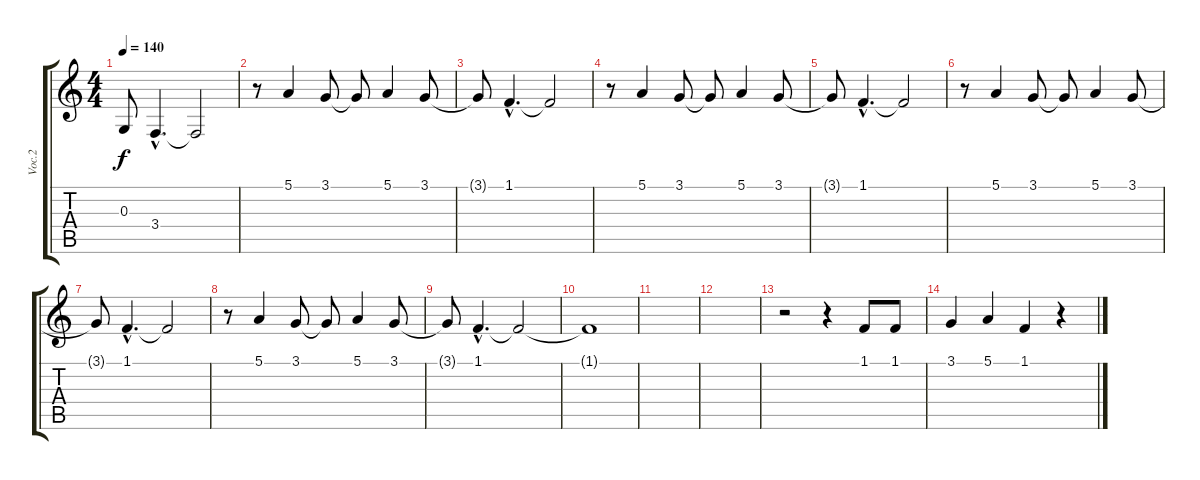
\track ("Voc.2" "Voc.2") {instrument lead2sawtooth}
\staff {score tabs}
\tuning (E4 B3 G3 D3 A2 E2) {hide}
\ts (4 4)
\tempo 140
\clef g2
\ks c
0.3{t}.8{dy f} 3.4{hac}.4{d} 3.4{t}.2 |
r.8 5.1.4 3.1.8 3.1{t}.8 5.1.4 3.1.8 |
3.1{t}.8 1.1{hac}.4{d} 1.1{t}.2 |
r.8 5.1.4 3.1.8 3.1{t}.8 5.1.4 3.1.8 |
3.1{t}.8 1.1{hac}.4{d} 1.1{t}.2 |
r.8 5.1.4 3.1.8 3.1{t}.8 5.1.4 3.1.8 |
3.1{t}.8 1.1{hac}.4{d} 1.1{t}.2 |
r.8 5.1.4 3.1.8 3.1{t}.8 5.1.4 3.1.8 |
3.1{t}.8 1.1{hac}.4{d} 1.1{t}.2 |
1.1{t}.1 |
|
|
r.2 r.4 1.1.8 1.1.8 |
3.1.4 5.1.4 1.1.4 r.4
